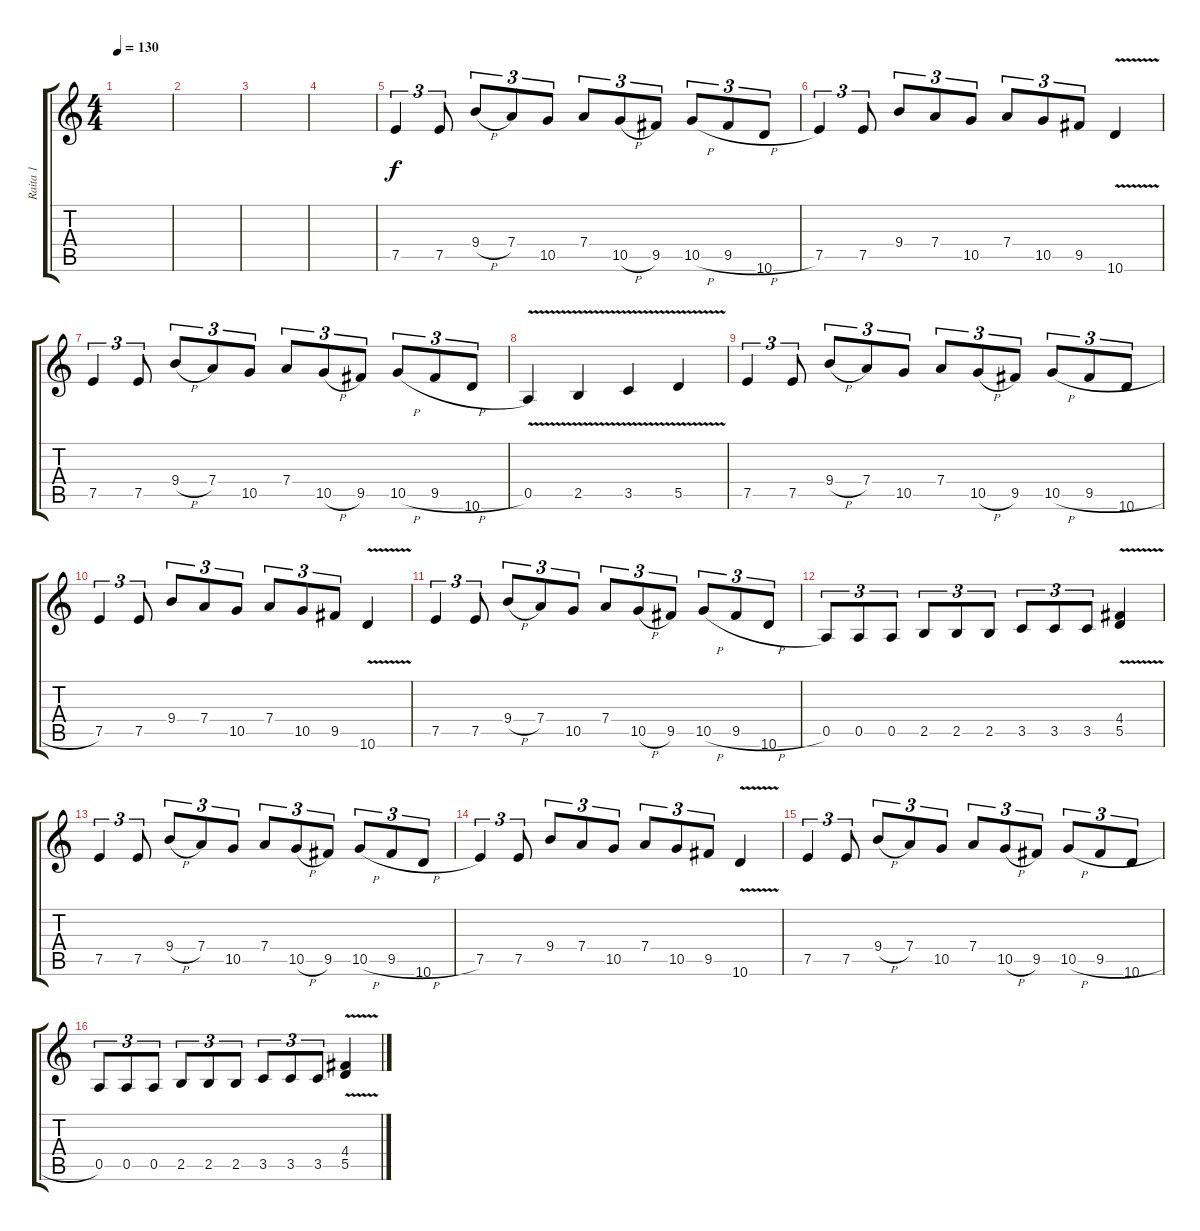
\track ("Raita 1" "Raita 1") {instrument distortionguitar}
\staff {score tabs}
\tuning (E4 B3 G3 D3 A2 E2) {hide}
\ts (4 4)
\tempo 130
\clef g2
\ks c
|
|
|
|
7.5.4{tu (3 2)} 7.5.8{tu (3 2)} 9.4{h}.8{tu (3 2)} 7.4.8{tu (3 2)} 10.5.8{tu (3 2)} 7.4.8{tu (3 2)} 10.5{h}.8{tu (3 2)} 9.5.8{tu (3 2)} 10.5{h}.8{tu (3 2)} 9.5{h}.8{tu (3 2)} 10.6.8{tu (3 2)} |
7.5.4{tu (3 2)} 7.5.8{tu (3 2)} 9.4.8{tu (3 2)} 7.4.8{tu (3 2)} 10.5.8{tu (3 2)} 7.4.8{tu (3 2)} 10.5.8{tu (3 2)} 9.5.8{tu (3 2)} 10.6{v}.4 |
7.5.4{tu (3 2)} 7.5.8{tu (3 2)} 9.4{h}.8{tu (3 2)} 7.4.8{tu (3 2)} 10.5.8{tu (3 2)} 7.4.8{tu (3 2)} 10.5{h}.8{tu (3 2)} 9.5.8{tu (3 2)} 10.5{h}.8{tu (3 2)} 9.5{h}.8{tu (3 2)} 10.6.8{tu (3 2)} |
0.5{v}.4 2.5{v}.4 3.5{v}.4 5.5{v}.4 |
7.5.4{tu (3 2)} 7.5.8{tu (3 2)} 9.4{h}.8{tu (3 2)} 7.4.8{tu (3 2)} 10.5.8{tu (3 2)} 7.4.8{tu (3 2)} 10.5{h}.8{tu (3 2)} 9.5.8{tu (3 2)} 10.5{h}.8{tu (3 2)} 9.5{h}.8{tu (3 2)} 10.6.8{tu (3 2)} |
7.5.4{tu (3 2)} 7.5.8{tu (3 2)} 9.4.8{tu (3 2)} 7.4.8{tu (3 2)} 10.5.8{tu (3 2)} 7.4.8{tu (3 2)} 10.5.8{tu (3 2)} 9.5.8{tu (3 2)} 10.6{v}.4 |
7.5.4{tu (3 2)} 7.5.8{tu (3 2)} 9.4{h}.8{tu (3 2)} 7.4.8{tu (3 2)} 10.5.8{tu (3 2)} 7.4.8{tu (3 2)} 10.5{h}.8{tu (3 2)} 9.5.8{tu (3 2)} 10.5{h}.8{tu (3 2)} 9.5{h}.8{tu (3 2)} 10.6.8{tu (3 2)} |
0.5.8{tu (3 2)} 0.5.8{tu (3 2)} 0.5.8{tu (3 2)} 2.5.8{tu (3 2)} 2.5.8{tu (3 2)} 2.5.8{tu (3 2)} 3.5.8{tu (3 2)} 3.5.8{tu (3 2)} 3.5.8{tu (3 2)} (4.4{v} 5.5).4 |
7.5.4{tu (3 2)} 7.5.8{tu (3 2)} 9.4{h}.8{tu (3 2)} 7.4.8{tu (3 2)} 10.5.8{tu (3 2)} 7.4.8{tu (3 2)} 10.5{h}.8{tu (3 2)} 9.5.8{tu (3 2)} 10.5{h}.8{tu (3 2)} 9.5{h}.8{tu (3 2)} 10.6.8{tu (3 2)} |
7.5.4{tu (3 2)} 7.5.8{tu (3 2)} 9.4.8{tu (3 2)} 7.4.8{tu (3 2)} 10.5.8{tu (3 2)} 7.4.8{tu (3 2)} 10.5.8{tu (3 2)} 9.5.8{tu (3 2)} 10.6{v}.4 |
7.5.4{tu (3 2)} 7.5.8{tu (3 2)} 9.4{h}.8{tu (3 2)} 7.4.8{tu (3 2)} 10.5.8{tu (3 2)} 7.4.8{tu (3 2)} 10.5{h}.8{tu (3 2)} 9.5.8{tu (3 2)} 10.5{h}.8{tu (3 2)} 9.5{h}.8{tu (3 2)} 10.6.8{tu (3 2)} |
0.5.8{tu (3 2)} 0.5.8{tu (3 2)} 0.5.8{tu (3 2)} 2.5.8{tu (3 2)} 2.5.8{tu (3 2)} 2.5.8{tu (3 2)} 3.5.8{tu (3 2)} 3.5.8{tu (3 2)} 3.5.8{tu (3 2)} (4.4{v} 5.5).4
